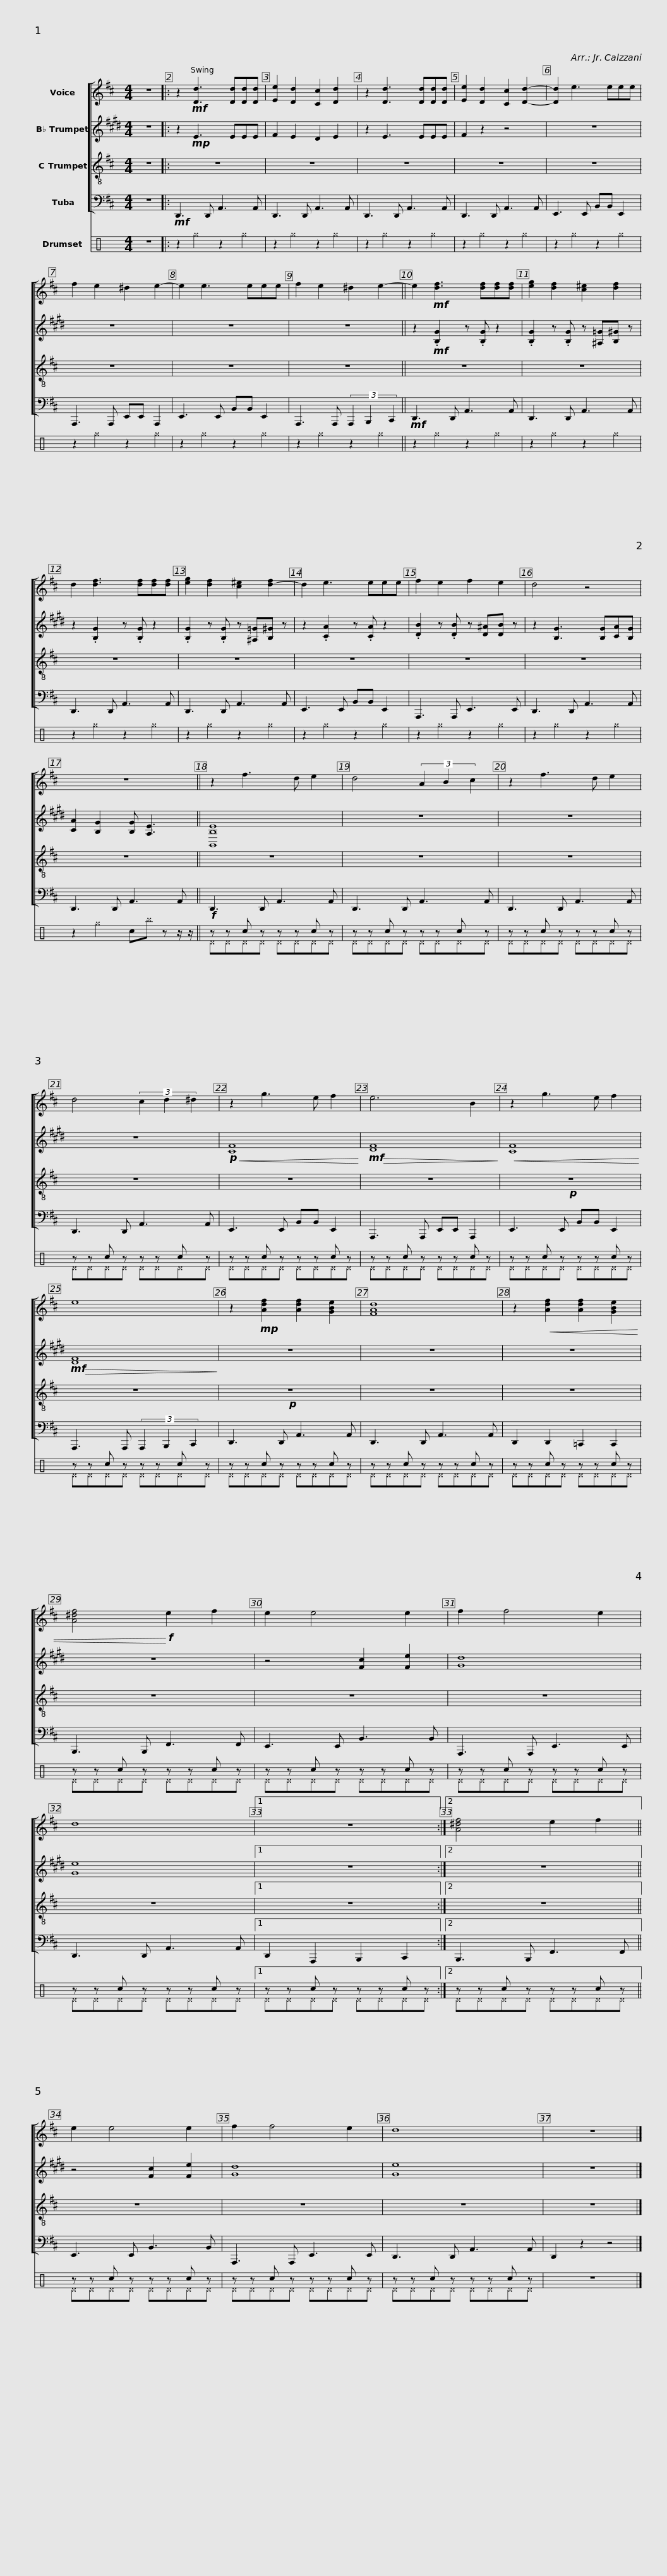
X:1
%%score [ 1 2 3 4 ] ( 5 6 )
L:1/8
M:4/4
I:linebreak $
K:D
V:1 treble
V:2 treble transpose=-2
V:3 treble-8
V:4 bass
V:5 perc
K:none
V:6 perc
K:none
V:1
 z8 |: z2!mf! [Dd]3 [Dd][Dd][Dd] | [Ee]2 [Dd]2 [Cc]2 [Dd]2 | z2 [Dd]3 [Dd][Dd][Dd] | [Ee]2 [Dd]2 [Cc]2 [Dd]2- |$ %5
 [Dd]2 e3 eee | f2 e2 ^d2 e2- | e2 e3 eee | f2 e2 ^d2 e2- || e2!mf! [df]3 [df][df][df] |$ %10
 [eg]2 [df]2 [c^e]2 [df]2 | d2 [df]3 [df][df][df] | [eg]2 [df]2 [c^e]2 [d-f]2 | d2 e3 eee |$ f2 e2 f2 e2 | %15
 d4 z4 | z8 || z2 f3 d e2 |$ d4 (3A2 B2 c2 | z2 f3 d e2 | %20
 d4 (3c2 d2 ^d2 |$ z2 g3 e f2 | e6 B2 | z2 g3 e f2 |$ e8 | %25
 z2!mp! [Adf]2 [Adf]2 [GBe]2 | [FAd]8 | z2!<(! [Adf]2 [Adf]2 [GBe]2 |$ [A^df]4!<)!!f! e2 f2 | e2 e4 e2 | %30
 f2 f4 e2 |$ d8 |1 z8 :|2 [A^df]4 e2 f2 || e2 e4 e2 |$ %35
 f2 f4 e2 | d8 | z8 |] %38
V:2
[K:E] z8 |: z2!mp! E3 EEE | F2 E2 D2 E2 | z2 E3 EEE | F2 z2 z4 |$ %5
 z8 | z8 | z8 | z8 || z2!mf! .[B,G]2 z .[B,G] z2 |$ %10
 .[B,G]2 z .[B,G] z [^A,=G][B,^G] z | z2 .[B,G]2 z .[B,G] z2 | .[B,G]2 z .[B,G] z [^A,=G][B,^G] z | z2 .[CA]2 z .[CA] z2 |$ .[DB]2 z .[DB] z [D^A][DB] z | %15
 z2 [B,G]3 [B,G][CA][B,G] | [CA]2 [B,G]2 [B,G] [A,E]3 || [B,,B,E]8 |$ z8 | z8 | %20
 z8 |$!p!!<(! [CF]8!<)! |!mf!!>(! [DF]8!>)! |!<(! [CF]8!<)! |$!mf!!>(! [DF]8!>)! | %25
 z8 | z8 | z8 |$ z8 | z4 [Fc]2 [Fe]2 | %30
 [Gd]8 |$ [Ge]8 |1 z8 :|2 z8 || z4 [Fc]2 [Fe]2 |$ %35
 [Gd]8 | [Ge]8 | z8 |] %38
V:3
 z8 |: z8 | z8 | z8 | z8 |$ %5
 z8 | z8 | z8 | z8 || z8 |$ %10
 z8 | z8 | z8 | z8 |$ z8 | %15
 z8 | z8 || z8 |$ z8 | z8 | %20
 z8 |$ z8 | z8 |!p! z8 |$ z8 | %25
!p! z8 | z8 | z8 |$ z8 | z8 | %30
 z8 |$ z8 |1 z8 :|2 z8 || z8 |$ %35
 z8 | z8 | z8 |] %38
V:4
 z8 |:!mf! D,,3 D,, A,,3 A,, | D,,3 D,, A,,3 A,, | D,,3 D,, A,,3 A,, | D,,3 D,, A,,3 A,, |$ %5
 E,,3 E,, B,,B,, E,,2 | A,,,3 A,,, E,,E,, A,,,2 | E,,3 E,, B,,B,, E,,2 | A,,,3 A,,, (3A,,,2 B,,,2 C,,2 ||!mf! D,,3 D,, A,,3 A,, |$ %10
 D,,3 D,, A,,3 A,, | D,,3 D,, A,,3 A,, | D,,3 D,, A,,3 A,, | E,,3 E,, B,,B,, E,,2 |$ A,,,3 A,,, E,,3 E,, | %15
 D,,3 D,, A,,3 A,, | D,,3 D,, A,,3 A,, || D,,3 D,, A,,3 A,, |$ D,,3 D,, A,,3 A,, | D,,3 D,, A,,3 A,, | %20
 D,,3 D,, A,,3 A,, |$ E,,3 E,, B,,B,, E,,2 | A,,,3 A,,, E,,E,, A,,,2 | E,,3 E,, B,,B,, E,,2 |$ A,,,3 A,,, (3A,,,2 B,,,2 C,,2 | %25
 D,,3 D,, A,,3 A,, | D,,3 D,, A,,3 A,, | D,,2 D,,2 =C,,2 C,,2 |$ B,,,3 B,,, F,,3 F,, | E,,3 E,, B,,3 B,, | %30
 A,,,3 A,,, E,,3 E,, |$ D,,3 D,, A,,3 A,, |1 D,,2 A,,,2 B,,,2 C,,2 :|2 B,,,3 B,,, F,,3 F,, || E,,3 E,, B,,3 B,, |$ %35
 A,,,3 A,,, E,,3 E,, | D,,3 D,, A,,3 A,, | D,,2 z2 z4 |] %38
V:5
[K:C] z8 |: z2 ^g2 z2 ^g2 | z2 ^g2 z2 ^g2 | z2 ^g2 z2 ^g2 | z2 ^g2 z2 ^g2 |$ %5
 z2 ^g2 z2 ^g2 | z2 ^g2 z2 ^g2 | z2 ^g2 z2 ^g2 | z2 ^g2 z2 ^g2 || z2 ^g2 z2 ^g2 |$ %10
 z2 ^g2 z2 ^g2 | z2 ^g2 z2 ^g2 | z2 ^g2 z2 ^g2 | z2 ^g2 z2 ^g2 |$ z2 ^g2 z2 ^g2 | %15
 z2 ^g2 z2 ^g2 | z2 ^g2 c^b z z/ z/ ||!f! z z c z z z c z |$ z z c z z z c z | z z c z z z c z | %20
 z z c z z z c z |$ z z c z z z c z | z z c z z z c z | z z c z z z c z |$ z z c z z z c z | %25
 z z c z z z c z | z z c z z z c z | z z c z z z c z |$ z z c z z z c z | z z c z z z c z | %30
 z z c z z z c z |$ z z c z z z c z |1 z z c z z z c z :|2 z z c z z z c z || z z c z z z c z |$ %35
 z z c z z z c z | z z c z z z c z | z8 |] %38
V:6
[K:C] x8 |: x8 | x8 | x8 | x8 |$ %5
 x8 | x8 | x8 | x8 || x8 |$ %10
 x8 | x8 | x8 | x8 |$ x8 | %15
 x8 | x8 || ^D^D^D^D ^D^D^D^D |$ ^D^D^D^D ^D^D^D^D | ^D^D^D^D ^D^D^D^D | %20
 ^D^D^D^D ^D^D^D^D |$ ^D^D^D^D ^D^D^D^D | ^D^D^D^D ^D^D^D^D | ^D^D^D^D ^D^D^D^D |$ ^D^D^D^D ^D^D^D^D | %25
 ^D^D^D^D ^D^D^D^D | ^D^D^D^D ^D^D^D^D | ^D^D^D^D ^D^D^D^D |$ ^D^D^D^D ^D^D^D^D | ^D^D^D^D ^D^D^D^D | %30
 ^D^D^D^D ^D^D^D^D |$ ^D^D^D^D ^D^D^D^D |1 ^D^D^D^D ^D^D^D^D :|2 ^D^D^D^D ^D^D^D^D || ^D^D^D^D ^D^D^D^D |$ %35
 ^D^D^D^D ^D^D^D^D | ^D^D^D^D ^D^D^D^D | x8 |] %38
